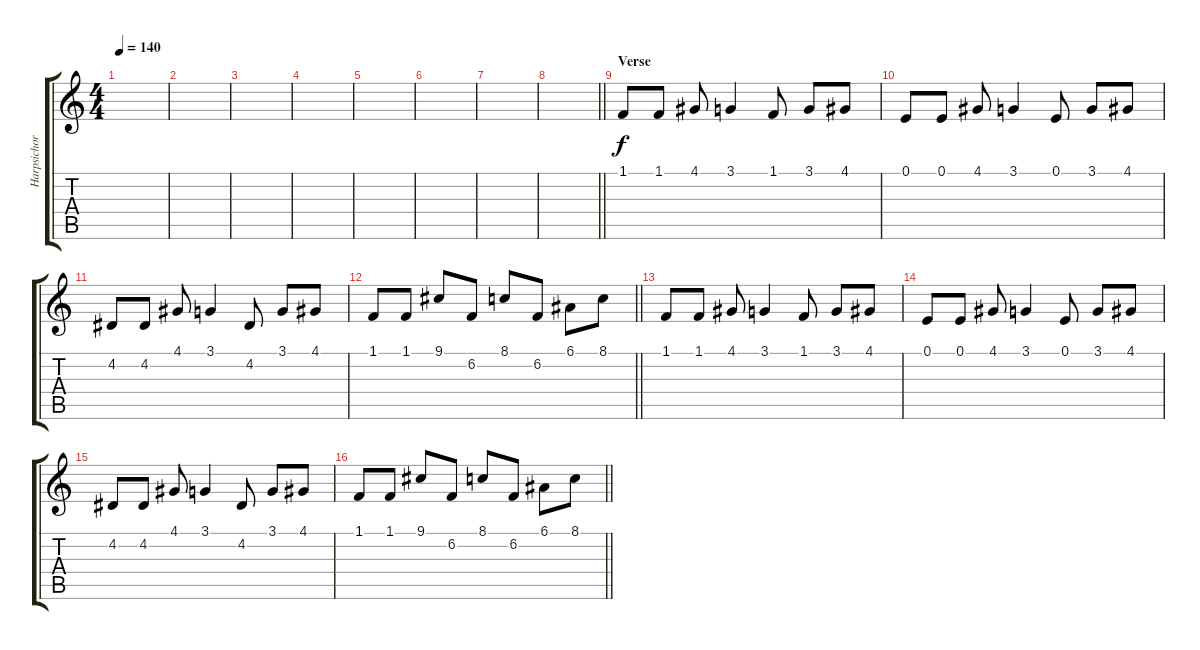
\track ("Harpsichord" "Harpsichor") {instrument harpsichord}
\staff {score tabs}
\tuning (E4 B3 G3 D3 A2 D2) {hide}
\ts (4 4)
\tempo 140
\clef g2
\ks c
|
|
|
|
|
|
|
\barLineRight lightlight
|
\section ("" "Verse ")
1.1.8 1.1.8 4.1.8 3.1.4 1.1.8 3.1.8 4.1.8 |
0.1.8 0.1.8 4.1.8 3.1.4 0.1.8 3.1.8 4.1.8 |
4.2.8 4.2.8 4.1.8 3.1.4 4.2.8 3.1.8 4.1.8 |
\barLineRight lightlight
1.1.8 1.1.8 9.1.8 6.2.8 8.1.8 6.2.8 6.1.8 8.1.8 |
1.1.8 1.1.8 4.1.8 3.1.4 1.1.8 3.1.8 4.1.8 |
0.1.8 0.1.8 4.1.8 3.1.4 0.1.8 3.1.8 4.1.8 |
4.2.8 4.2.8 4.1.8 3.1.4 4.2.8 3.1.8 4.1.8 |
\barLineRight lightlight
1.1.8 1.1.8 9.1.8 6.2.8 8.1.8 6.2.8 6.1.8 8.1.8
